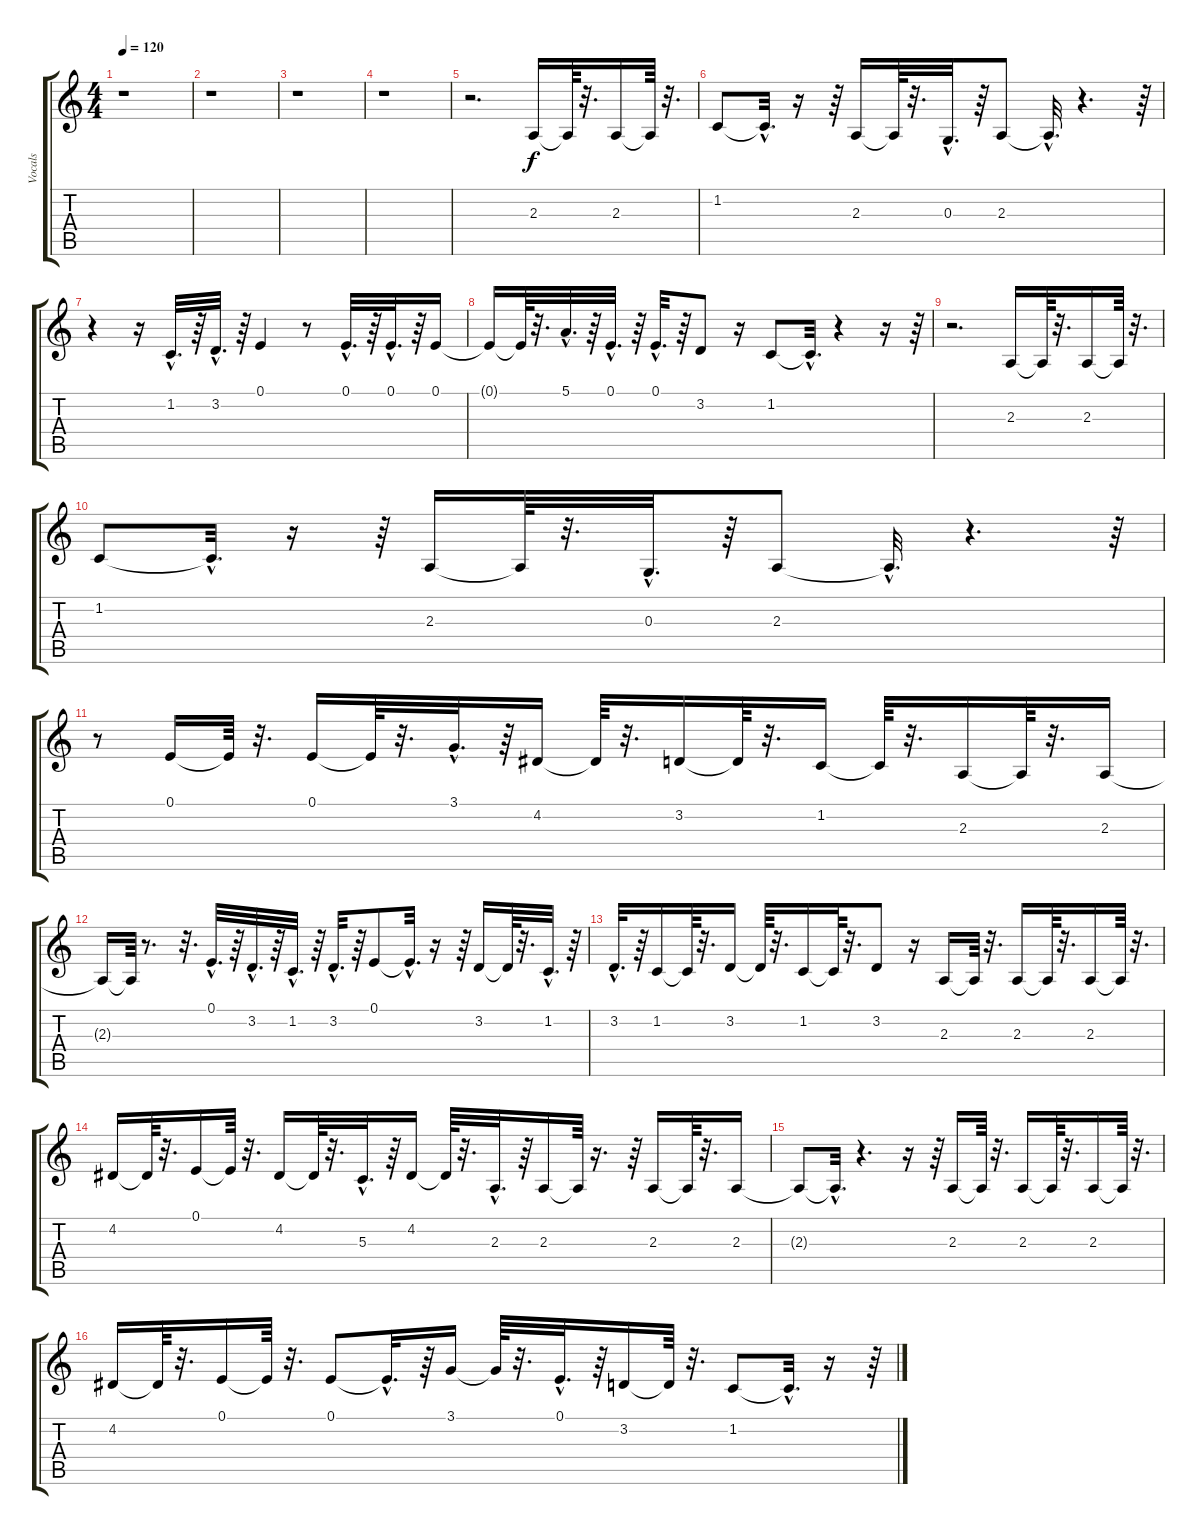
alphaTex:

\track ("Vocals" "Vocals") {instrument fx4atmosphere}
\staff {score tabs}
\tuning (E4 B3 G3 D3 A2 E2) {hide}
\ts (4 4)
\tempo 120
\clef g2
\ks c
r.1{dy f} |
r.1 |
r.1 |
r.1 |
r.2{d} 2.3.16 2.3{t}.64 r.32{d} 2.3.16 2.3{t}.64 r.32{d} |
1.2.8 1.2{hac t}.32{d} r.16 r.64 2.3.16 2.3{t}.64 r.32{d} 0.3{hac}.32{d} r.64 2.3.8 2.3{hac t}.32{d} r.4{d} r.64 |
r.4 r.16 1.2{hac}.32{d} r.64 3.2{hac}.32{d} r.64 0.1.4 r.8 0.1{hac}.32{d} r.64 0.1{hac}.32{d} r.64 0.1.16 |
0.1{t}.16 0.1{t}.64 r.32{d} 5.1{hac}.32{d} r.64 0.1{hac}.32{d} r.64 0.1{hac}.32{d} r.64 3.2.8 r.16 1.2.8 1.2{hac t}.32{d} r.4 r.16 r.64 |
r.2{d} 2.3.16 2.3{t}.64 r.32{d} 2.3.16 2.3{t}.64 r.32{d} |
1.2.8 1.2{hac t}.32{d} r.16 r.64 2.3.16 2.3{t}.64 r.32{d} 0.3{hac}.32{d} r.64 2.3.8 2.3{hac t}.32{d} r.4{d} r.64 |
r.8 0.1.16 0.1{t}.64 r.32{d} 0.1.16 0.1{t}.64 r.32{d} 3.1{hac}.32{d} r.64 4.2.16 4.2{t}.64 r.32{d} 3.2.16 3.2{t}.64 r.32{d} 1.2.16 1.2{t}.64 r.32{d} 2.3.16 2.3{t}.64 r.32{d} 2.3.16 |
2.3{t}.16 2.3{t}.64 r.8{d} r.32{d} 0.1{hac}.32{d} r.64 3.2{hac}.32{d} r.64 1.2{hac}.32{d} r.64 3.2{hac}.32{d} r.64 0.1.8 0.1{hac t}.32{d} r.16 r.64 3.2.16 3.2{t}.64 r.32{d} 1.2{hac}.32{d} r.64 |
3.2{hac}.32{d} r.64 1.2.16 1.2{t}.64 r.32{d} 3.2.16 3.2{t}.64 r.32{d} 1.2.16 1.2{t}.64 r.32{d} 3.2.8 r.16 2.3.16 2.3{t}.64 r.32{d} 2.3.16 2.3{t}.64 r.32{d} 2.3.16 2.3{t}.64 r.32{d} |
4.2.16 4.2{t}.64 r.32{d} 0.1.16 0.1{t}.64 r.32{d} 4.2.16 4.2{t}.64 r.32{d} 5.3{hac}.32{d} r.64 4.2.16 4.2{t}.64 r.32{d} 2.3{hac}.32{d} r.64 2.3.16 2.3{t}.64 r.16{d} r.64 2.3.16 2.3{t}.64 r.32{d} 2.3.16 |
2.3{t}.8 2.3{hac t}.32{d} r.4{d} r.16 r.64 2.3.16 2.3{t}.64 r.32{d} 2.3.16 2.3{t}.64 r.32{d} 2.3.16 2.3{t}.64 r.32{d} |
4.2.16 4.2{t}.64 r.32{d} 0.1.16 0.1{t}.64 r.32{d} 0.1.8 0.1{hac t}.32{d} r.64 3.1.16 3.1{t}.64 r.32{d} 0.1{hac}.32{d} r.64 3.2.16 3.2{t}.64 r.32{d} 1.2.8 1.2{hac t}.32{d} r.16 r.64
